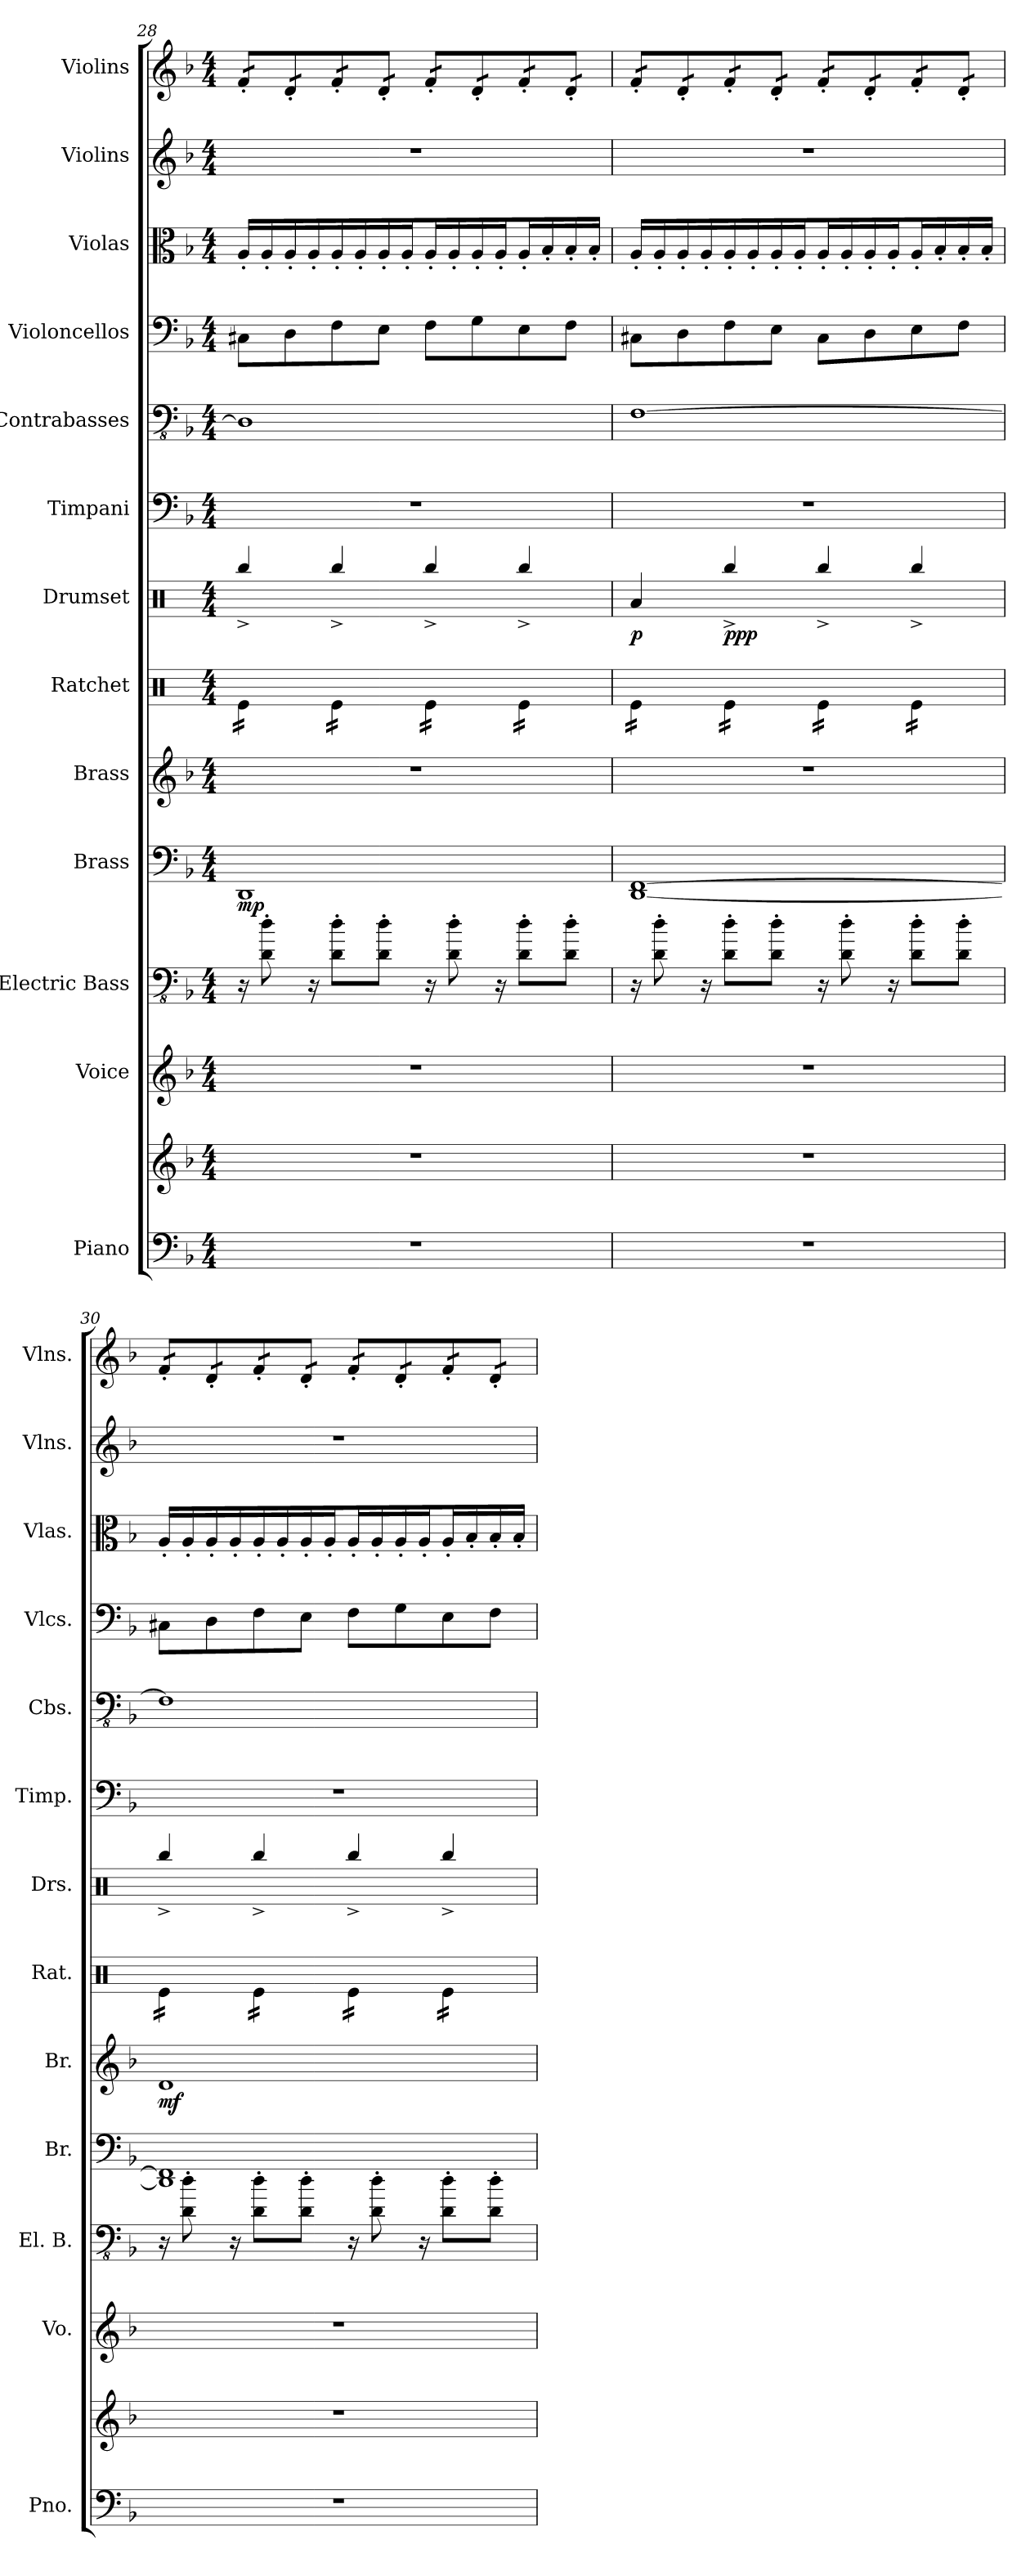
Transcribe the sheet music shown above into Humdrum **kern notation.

**kern	**kern	**kern	**kern	**kern	**dynam	**kern	**dynam	**kern	**kern	**dynam	**kern	**kern	**kern	**kern	**kern	**kern
*part13	*part13	*part12	*part11	*part10	*part10	*part9	*part9	*part8	*part7	*part7	*part6	*part5	*part4	*part3	*part2	*part1
*staff14	*staff13	*staff12	*staff11	*staff10	*staff10	*staff9	*staff9	*staff8	*staff7	*staff7	*staff6	*staff5	*staff4	*staff3	*staff2	*staff1
*I"Piano	*	*I"Voice	*I"Electric Bass	*I"Brass	*	*I"Brass	*	*I"Ratchet	*I"Drumset	*	*I"Timpani	*I"Contrabasses	*I"Violoncellos	*I"Violas	*I"Violins	*I"Violins
*I'Pno.	*	*I'Vo.	*I'El. B.	*I'Br.	*	*I'Br.	*	*I'Rat.	*I'Drs.	*	*I'Timp.	*I'Cbs.	*I'Vlcs.	*I'Vlas.	*I'Vlns.	*I'Vlns.
!!LO:PB:g=z
*clefF4	*clefG2	*clefG2	*clefFv4	*clefF4	*	*clefG2	*	*clefX	*clefX	*	*clefF4	*clefFv4	*clefF4	*clefC3	*clefG2	*clefG2
*k[b-]	*k[b-]	*k[b-]	*k[b-]	*k[b-]	*	*k[b-]	*	*k[]	*k[]	*	*k[b-]	*k[b-]	*k[b-]	*k[b-]	*k[b-]	*k[b-]
*M4/4	*M4/4	*M4/4	*M4/4	*M4/4	*	*M4/4	*	*M4/4	*M4/4	*	*M4/4	*M4/4	*M4/4	*M4/4	*M4/4	*M4/4
=28	=28	=28	=28	=28	=28	=28	=28	=28	=28	=28	=28	=28	=28	=28	=28	=28
!	!	!	!	!	!LO:DY:b	!	!	!	!	!	!	!	!	!	!	!
*	*	*	*	*	*	*	*	*tremolo	*	*	*	*	*	*	*	*
*	*	*	*	*	*	*	*	*	*	*	*	*	*	*tremolo	*	*
*	*	*	*	*	*	*	*	*	*	*	*	*	*	*	*	*tremolo
1r	1r	1r	16r	1DD	mp	1r	.	16Re\LL	4Rbb^/	.	1r	1DD]	8C#X\L	16A'/LL	1r	16f'/LL
.	.	.	8D\' 8d\'	.	.	.	.	16Re\	.	.	.	.	.	16A'/	.	16f'/
.	.	.	.	.	.	.	.	16Re\	.	.	.	.	8D\	16A'/	.	16d'/
.	.	.	16r	.	.	.	.	16Re\JJ	.	.	.	.	.	16A'/	.	16d'/
.	.	.	8D\' 8d\'L	.	.	.	.	16Re\LL	4Rbb^/	.	.	.	8F\	16A'/	.	16f'/
.	.	.	.	.	.	.	.	16Re\	.	.	.	.	.	16A'/	.	16f'/
.	.	.	8D\' 8d\'J	.	.	.	.	16Re\	.	.	.	.	8E\J	16A'/	.	16d'/
.	.	.	.	.	.	.	.	16Re\JJ	.	.	.	.	.	16A'/JJ	.	16d'/JJ
.	.	.	16r	.	.	.	.	16Re\LL	4Rbb^/	.	.	.	8F\L	16A'/LL	.	16f'/LL
.	.	.	8D\' 8d\'	.	.	.	.	16Re\	.	.	.	.	.	16A'/	.	16f'/
.	.	.	.	.	.	.	.	16Re\	.	.	.	.	8G\	16A'/	.	16d'/
.	.	.	16r	.	.	.	.	16Re\JJ	.	.	.	.	.	16A'/JJ	.	16d'/
*	*	*	*	*	*	*	*	*	*	*	*	*	*	*Xtremolo	*	*
.	.	.	8D\' 8d\'L	.	.	.	.	16Re\LL	4Rbb^/	.	.	.	8E\	16A'/LL	.	16f'/
.	.	.	.	.	.	.	.	16Re\	.	.	.	.	.	16B-'/J	.	16f'/
*	*	*	*	*	*	*	*	*	*	*	*	*	*	*tremolo	*	*
.	.	.	8D\' 8d\'J	.	.	.	.	16Re\	.	.	.	.	8F\J	16B-'/	.	16d'/
.	.	.	.	.	.	.	.	16Re\JJ	.	.	.	.	.	16B-'/JJ	.	16d'/JJ
=29	=29	=29	=29	=29	=29	=29	=29	=29	=29	=29	=29	=29	=29	=29	=29	=29
!	!	!	!	!	!	!	!	!	!	!LO:DY:b	!	!	!	!	!	!
1r	1r	1r	16r	[1DD [1FF	.	1r	.	16Re\LL	4Ra/	p	1r	[1FF	8C#X\L	16A'/LL	1r	16f'/LL
.	.	.	8D\' 8d\'	.	.	.	.	16Re\	.	.	.	.	.	16A'/	.	16f'/
.	.	.	.	.	.	.	.	16Re\	.	.	.	.	8D\	16A'/	.	16d'/
.	.	.	16r	.	.	.	.	16Re\JJ	.	.	.	.	.	16A'/	.	16d'/
!	!	!	!	!	!	!	!	!	!	!LO:DY:b	!	!	!	!	!	!
.	.	.	8D\' 8d\'L	.	.	.	.	16Re\LL	4Rbb^/	ppp	.	.	8F\	16A'/	.	16f'/
.	.	.	.	.	.	.	.	16Re\	.	.	.	.	.	16A'/	.	16f'/
.	.	.	8D\' 8d\'J	.	.	.	.	16Re\	.	.	.	.	8E\J	16A'/	.	16d'/
.	.	.	.	.	.	.	.	16Re\JJ	.	.	.	.	.	16A'/JJ	.	16d'/JJ
.	.	.	16r	.	.	.	.	16Re\LL	4Rbb^/	.	.	.	8C#\L	16A'/LL	.	16f'/LL
.	.	.	8D\' 8d\'	.	.	.	.	16Re\	.	.	.	.	.	16A'/	.	16f'/
.	.	.	.	.	.	.	.	16Re\	.	.	.	.	8D\	16A'/	.	16d'/
.	.	.	16r	.	.	.	.	16Re\JJ	.	.	.	.	.	16A'/JJ	.	16d'/
*	*	*	*	*	*	*	*	*	*	*	*	*	*	*Xtremolo	*	*
.	.	.	8D\' 8d\'L	.	.	.	.	16Re\LL	4Rbb^/	.	.	.	8E\	16A'/LL	.	16f'/
.	.	.	.	.	.	.	.	16Re\	.	.	.	.	.	16B-'/J	.	16f'/
*	*	*	*	*	*	*	*	*	*	*	*	*	*	*tremolo	*	*
.	.	.	8D\' 8d\'J	.	.	.	.	16Re\	.	.	.	.	8F\J	16B-'/	.	16d'/
.	.	.	.	.	.	.	.	16Re\JJ	.	.	.	.	.	16B-'/JJ	.	16d'/JJ
=30	=30	=30	=30	=30	=30	=30	=30	=30	=30	=30	=30	=30	=30	=30	=30	=30
!	!	!	!	!	!	!	!LO:DY:b	!	!	!	!	!	!	!	!	!
1r	1r	1r	16r	1DD] 1FF]	.	1d	mf	16Re\LL	4Rbb^/	.	1r	1FF]	8C#X\L	16A'/LL	1r	16f'/LL
.	.	.	8D\' 8d\'	.	.	.	.	16Re\	.	.	.	.	.	16A'/	.	16f'/
.	.	.	.	.	.	.	.	16Re\	.	.	.	.	8D\	16A'/	.	16d'/
.	.	.	16r	.	.	.	.	16Re\JJ	.	.	.	.	.	16A'/	.	16d'/
.	.	.	8D\' 8d\'L	.	.	.	.	16Re\LL	4Rbb^/	.	.	.	8F\	16A'/	.	16f'/
.	.	.	.	.	.	.	.	16Re\	.	.	.	.	.	16A'/	.	16f'/
.	.	.	8D\' 8d\'J	.	.	.	.	16Re\	.	.	.	.	8E\J	16A'/	.	16d'/
.	.	.	.	.	.	.	.	16Re\JJ	.	.	.	.	.	16A'/JJ	.	16d'/JJ
.	.	.	16r	.	.	.	.	16Re\LL	4Rbb^/	.	.	.	8F\L	16A'/LL	.	16f'/LL
.	.	.	8D\' 8d\'	.	.	.	.	16Re\	.	.	.	.	.	16A'/	.	16f'/
.	.	.	.	.	.	.	.	16Re\	.	.	.	.	8G\	16A'/	.	16d'/
.	.	.	16r	.	.	.	.	16Re\JJ	.	.	.	.	.	16A'/JJ	.	16d'/
*	*	*	*	*	*	*	*	*	*	*	*	*	*	*Xtremolo	*	*
.	.	.	8D\' 8d\'L	.	.	.	.	16Re\LL	4Rbb^/	.	.	.	8E\	16A'/LL	.	16f'/
.	.	.	.	.	.	.	.	16Re\	.	.	.	.	.	16B-'/J	.	16f'/
*	*	*	*	*	*	*	*	*	*	*	*	*	*	*tremolo	*	*
.	.	.	8D\' 8d\'J	.	.	.	.	16Re\	.	.	.	.	8F\J	16B-'/	.	16d'/
.	.	.	.	.	.	.	.	16Re\JJ	.	.	.	.	.	16B-'/JJ	.	16d'/JJ
*	*	*	*	*	*	*	*	*	*	*	*	*	*	*	*	*Xtremolo
*	*	*	*	*	*	*	*	*	*	*	*	*	*	*Xtremolo	*	*
*	*	*	*	*	*	*	*	*Xtremolo	*	*	*	*	*	*	*	*
=	=	=	=	=	=	=	=	=	=	=	=	=	=	=	=	=
*-	*-	*-	*-	*-	*-	*-	*-	*-	*-	*-	*-	*-	*-	*-	*-	*-
